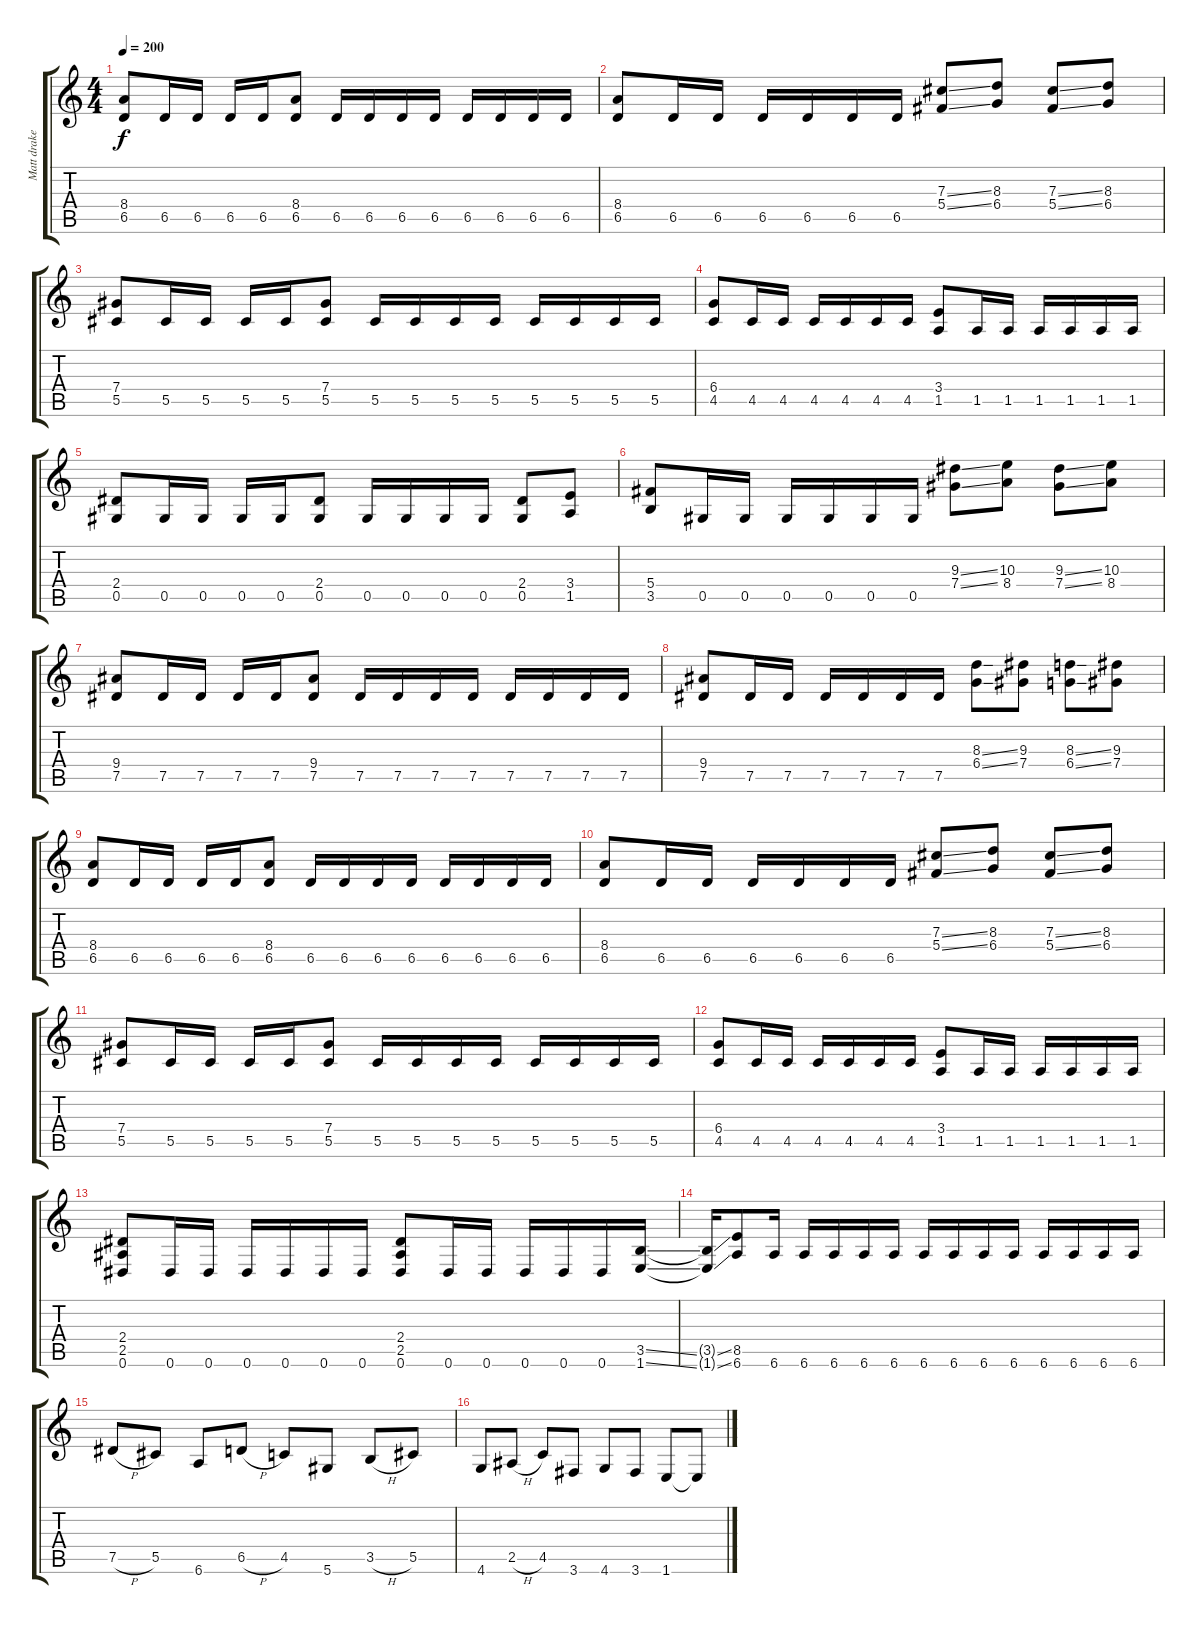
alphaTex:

\track ("Matt drake" "Matt drake") {instrument distortionguitar}
\staff {score tabs}
\tuning (Eb4 Bb3 Gb3 Db3 Ab2 Eb2) {hide}
\ts (4 4)
\tempo 200
\clef g2
\ks c
(8.4 6.5).8{dy f} 6.5.16 6.5.16 6.5.16 6.5.16 (8.4 6.5).8 6.5.16 6.5.16 6.5.16 6.5.16 6.5.16 6.5.16 6.5.16 6.5.16 |
(8.4 6.5).8 6.5.16 6.5.16 6.5.16 6.5.16 6.5.16 6.5.16 (7.3{ss} 5.4{ss}).8 (8.3 6.4).8 (7.3{ss} 5.4{ss}).8 (8.3 6.4).8 |
(7.4 5.5).8 5.5.16 5.5.16 5.5.16 5.5.16 (7.4 5.5).8 5.5.16 5.5.16 5.5.16 5.5.16 5.5.16 5.5.16 5.5.16 5.5.16 |
(6.4 4.5).8 4.5.16 4.5.16 4.5.16 4.5.16 4.5.16 4.5.16 (3.4 1.5).8 1.5.16 1.5.16 1.5.16 1.5.16 1.5.16 1.5.16 |
(2.4 0.5).8 0.5.16 0.5.16 0.5.16 0.5.16 (2.4 0.5).8 0.5.16 0.5.16 0.5.16 0.5.16 (2.4 0.5).8 (3.4 1.5).8 |
(5.4 3.5).8 0.5.16 0.5.16 0.5.16 0.5.16 0.5.16 0.5.16 (9.3{ss} 7.4{ss}).8 (10.3 8.4).8 (9.3{ss} 7.4{ss}).8 (10.3 8.4).8 |
(9.4 7.5).8 7.5.16 7.5.16 7.5.16 7.5.16 (9.4 7.5).8 7.5.16 7.5.16 7.5.16 7.5.16 7.5.16 7.5.16 7.5.16 7.5.16 |
(9.4 7.5).8 7.5.16 7.5.16 7.5.16 7.5.16 7.5.16 7.5.16 (8.3{ss} 6.4{ss}).8 (9.3 7.4).8 (8.3{ss} 6.4{ss}).8 (9.3 7.4).8 |
(8.4 6.5).8 6.5.16 6.5.16 6.5.16 6.5.16 (8.4 6.5).8 6.5.16 6.5.16 6.5.16 6.5.16 6.5.16 6.5.16 6.5.16 6.5.16 |
(8.4 6.5).8 6.5.16 6.5.16 6.5.16 6.5.16 6.5.16 6.5.16 (7.3{ss} 5.4{ss}).8 (8.3 6.4).8 (7.3{ss} 5.4{ss}).8 (8.3 6.4).8 |
(7.4 5.5).8 5.5.16 5.5.16 5.5.16 5.5.16 (7.4 5.5).8 5.5.16 5.5.16 5.5.16 5.5.16 5.5.16 5.5.16 5.5.16 5.5.16 |
(6.4 4.5).8 4.5.16 4.5.16 4.5.16 4.5.16 4.5.16 4.5.16 (3.4 1.5).8 1.5.16 1.5.16 1.5.16 1.5.16 1.5.16 1.5.16 |
(2.4 2.5 0.6).8 0.6.16 0.6.16 0.6.16 0.6.16 0.6.16 0.6.16 (2.4 2.5 0.6).8 0.6.16 0.6.16 0.6.16 0.6.16 0.6.16 (3.5{ss} 1.6{ss}).16 |
(3.5{ss t} 1.6{ss t}).16 (8.5 6.6).8 6.6.16 6.6.16 6.6.16 6.6.16 6.6.16 6.6.16 6.6.16 6.6.16 6.6.16 6.6.16 6.6.16 6.6.16 6.6.16 |
7.5{h}.8 5.5.8 6.6.8 6.5{h}.8 4.5.8 5.6.8 3.5{h}.8 5.5.8 |
4.6.8 2.5{h}.8 4.5.8 3.6.8 4.6.8 3.6.8 1.6.8 1.6{t}.8
